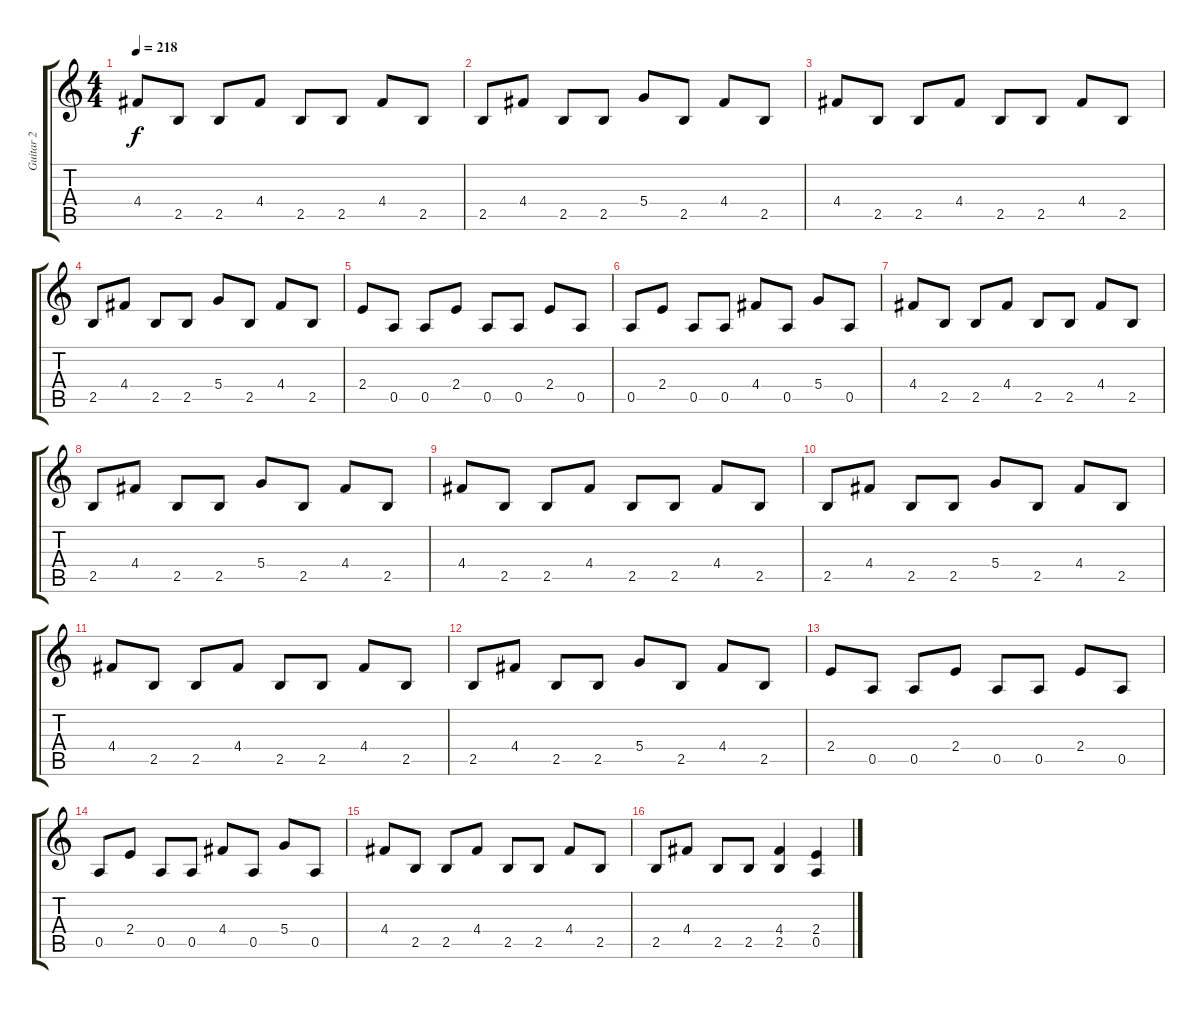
\track ("Guitar 2" "Guitar 2") {instrument distortionguitar}
\staff {score tabs}
\tuning (E4 B3 G3 D3 A2 E2) {hide}
\ts (4 4)
\tempo 218
\clef g2
\ks c
4.4.8{dy f} 2.5.8 2.5.8 4.4.8 2.5.8 2.5.8 4.4.8 2.5.8 |
2.5.8 4.4.8 2.5.8 2.5.8 5.4.8 2.5.8 4.4.8 2.5.8 |
4.4.8 2.5.8 2.5.8 4.4.8 2.5.8 2.5.8 4.4.8 2.5.8 |
2.5.8 4.4.8 2.5.8 2.5.8 5.4.8 2.5.8 4.4.8 2.5.8 |
2.4.8 0.5.8 0.5.8 2.4.8 0.5.8 0.5.8 2.4.8 0.5.8 |
0.5.8 2.4.8 0.5.8 0.5.8 4.4.8 0.5.8 5.4.8 0.5.8 |
4.4.8 2.5.8 2.5.8 4.4.8 2.5.8 2.5.8 4.4.8 2.5.8 |
2.5.8 4.4.8 2.5.8 2.5.8 5.4.8 2.5.8 4.4.8 2.5.8 |
4.4.8 2.5.8 2.5.8 4.4.8 2.5.8 2.5.8 4.4.8 2.5.8 |
2.5.8 4.4.8 2.5.8 2.5.8 5.4.8 2.5.8 4.4.8 2.5.8 |
4.4.8 2.5.8 2.5.8 4.4.8 2.5.8 2.5.8 4.4.8 2.5.8 |
2.5.8 4.4.8 2.5.8 2.5.8 5.4.8 2.5.8 4.4.8 2.5.8 |
2.4.8 0.5.8 0.5.8 2.4.8 0.5.8 0.5.8 2.4.8 0.5.8 |
0.5.8 2.4.8 0.5.8 0.5.8 4.4.8 0.5.8 5.4.8 0.5.8 |
4.4.8 2.5.8 2.5.8 4.4.8 2.5.8 2.5.8 4.4.8 2.5.8 |
2.5.8 4.4.8 2.5.8 2.5.8 (4.4 2.5).4 (2.4 0.5).4
